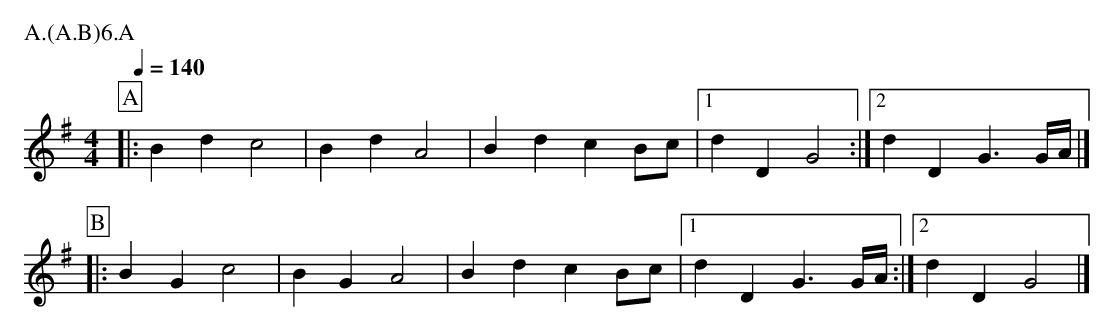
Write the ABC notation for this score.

X:1
T:Shepherds Hey Adderbury
M:4/4
L:1/4
P:A.(A.B)6.A
Q: 140
K:Gmaj
P:A
|:Bdc2|BdA2|BdcB/2c/2|1dDG2:|2dDG3/2G/4A/4|]
P:B
|:BGc2|BGA2|BdcB/2c/2|1dDG3/2G/4A/4:|2dDG2|]
W:
W:
W:Shepherd's Hey, clover too, Rye-grass seeds and turnips too
